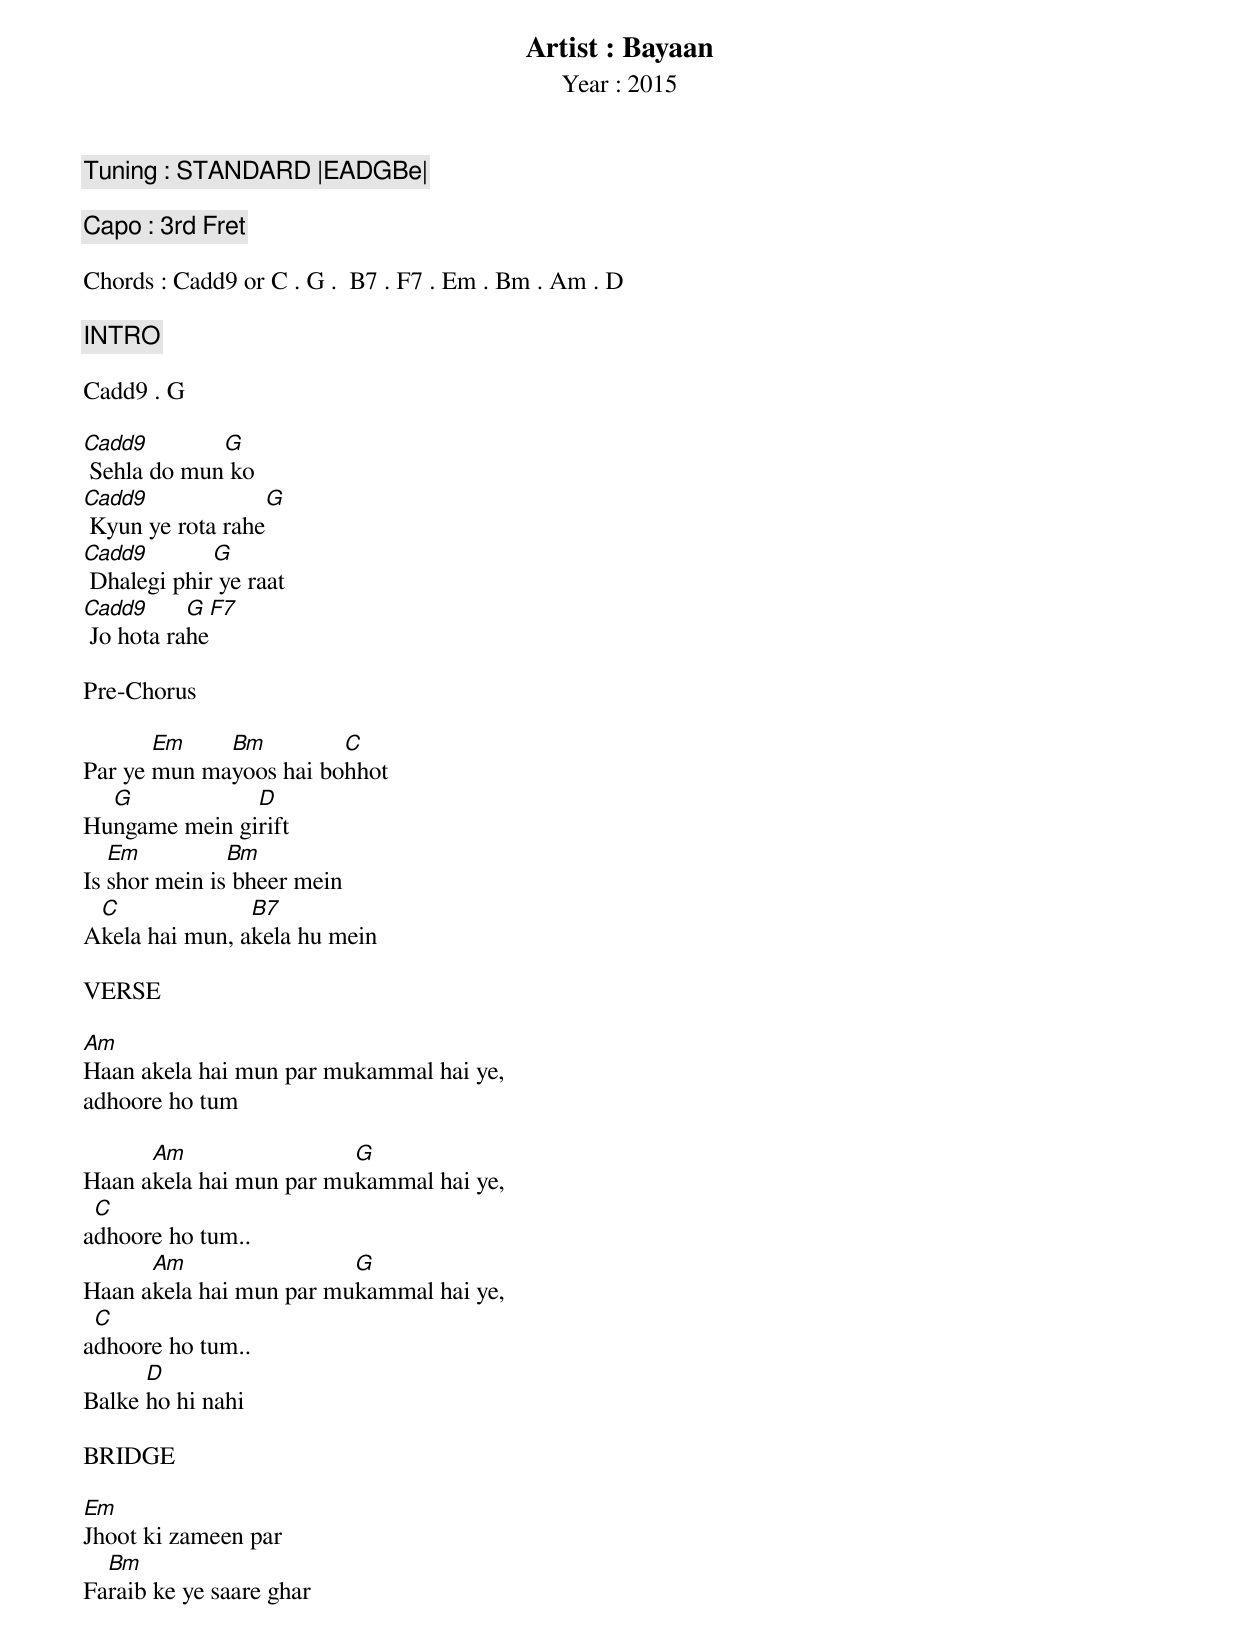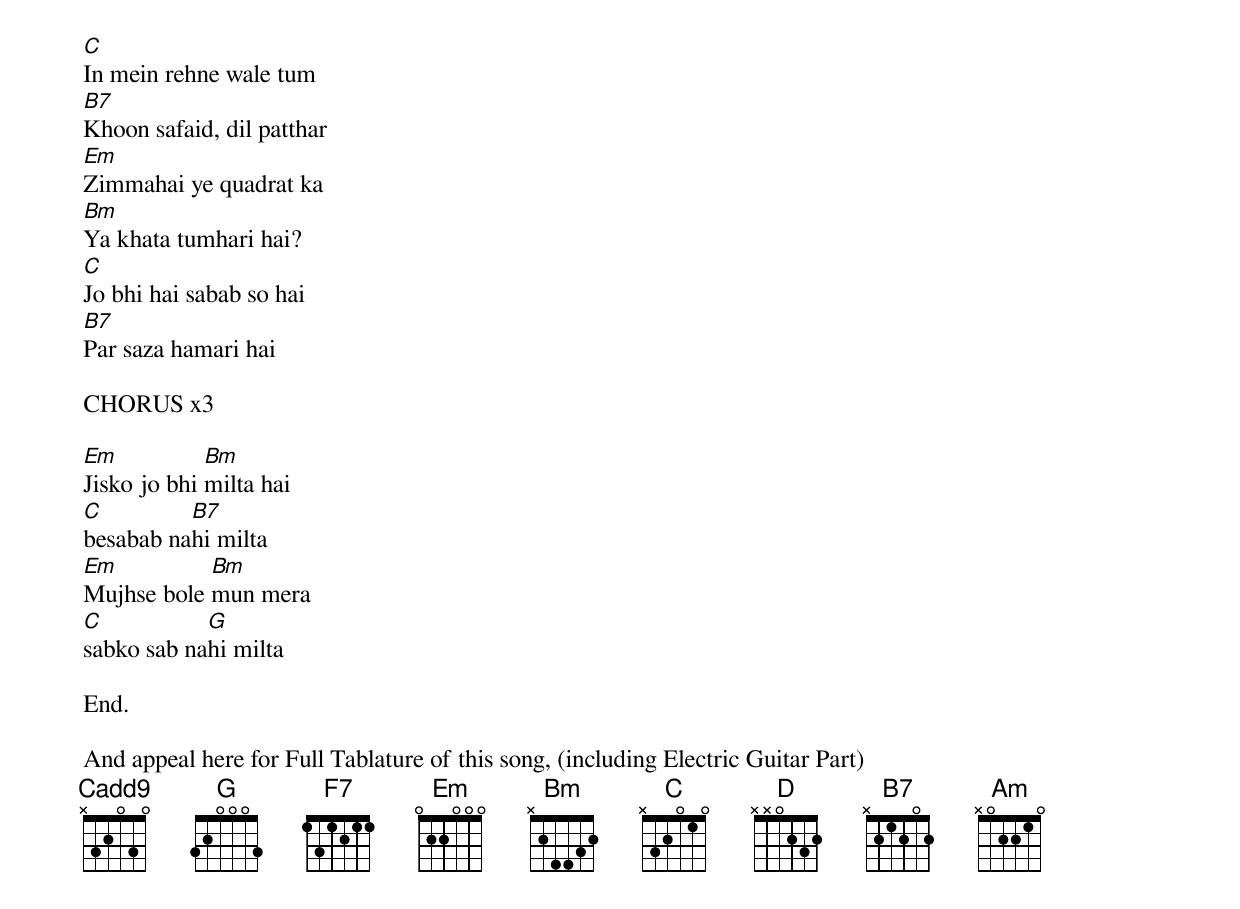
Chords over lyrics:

Artist : Bayaan
Year : 2015

Tuning : STANDARD |EADGBe|

Capo : 3rd Fret

Chords : Cadd9 or C . G .  B7 . F7 . Em . Bm . Am . D

INTRO

Cadd9 . G

Cadd9        G
 Sehla do mun ko
Cadd9             G
 Kyun ye rota rahe
Cadd9        G
 Dhalegi phir ye raat
Cadd9      G  F7
 Jo hota rahe

Pre-Chorus

       Em    Bm         C
Par ye mun mayoos hai bohhot
  G            D
Hungame mein girift
   Em          Bm
Is shor mein is bheer mein
 C              B7
Akela hai mun, akela hu mein

VERSE

Am
Haan akela hai mun par mukammal hai ye,
adhoore ho tum

      Am                 G
Haan akela hai mun par mukammal hai ye,
 C
adhoore ho tum..
      Am                 G
Haan akela hai mun par mukammal hai ye,
 C
adhoore ho tum..
      D
Balke ho hi nahi

BRIDGE

Em
Jhoot ki zameen par
  Bm
Faraib ke ye saare ghar
C
In mein rehne wale tum
B7
Khoon safaid, dil patthar
Em
Zimmahai ye quadrat ka
Bm
Ya khata tumhari hai?
C
Jo bhi hai sabab so hai
B7
Par saza hamari hai

CHORUS x3

Em           Bm
Jisko jo bhi milta hai
C         B7
besabab nahi milta
Em          Bm
Mujhse bole mun mera
C           G
sabko sab nahi milta

End.

And appeal here for Full Tablature of this song, (including Electric Guitar Part)
